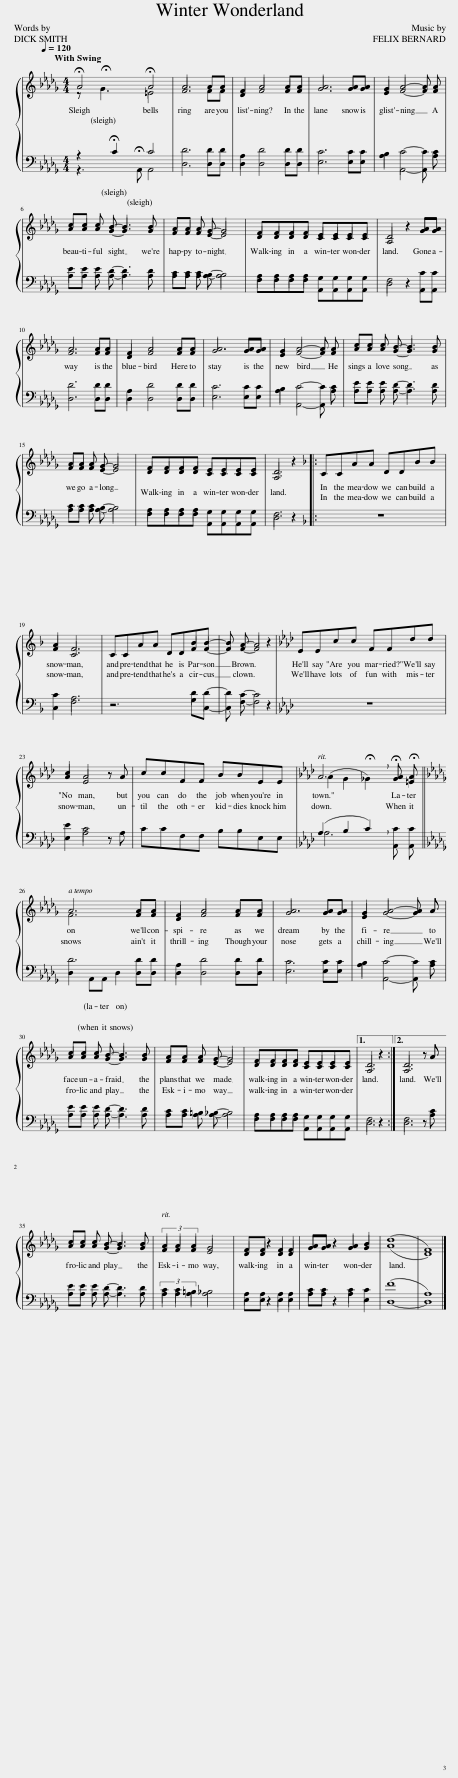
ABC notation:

X:1
%%score { ( 1 2 ) | ( 3 4 ) }
L:1/8
Q:1/4=120
M:4/4
I:linebreak $
K:Db
V:1 treble
V:2 treble
V:3 bass
V:4 bass
V:1
 !fermata!A4 !fermata!A4 | A6 AA | F2 A4 AA | A6 AA | G2 A4- A A |$ %5
 cc c B- B3 B | AA A G- G4 | FFFF EEEE | D4 z2 AA |$ A6 AA | %10
 F2 A4 AA | A6 AA | G2 A4- A A | cc c B- B3 B |$ AA A G- G4 | %15
 FFFF EEEE | D6 z2 |:[K:F] CCAA DDBB |$ A2 F6 | CCAA DDBB- | %20
 B A- A4 z2 |[K:Ab] EEcc FFdd |$ c2 A4 z A | ccFF BBEE |[K:Ab][Q:1/4=80] !breath!A6 !fermata!A !fermata!A ||$ %25
[K:Db][Q:1/4=120] A6 AA | F2 A4 AA | A6 AA | G2 A4- A A |$ cc c B- B3 B | %30
 AA A G- G4 | FFFF EEEE |1 D6 z2 :|2 D6 z A ||$ cc c B- B3 B | %35
[Q:1/4=100] (3A2 A2 A2 G4 | FF z2 F2 F2 | AA z2 A2 B2 | (d8 | F8) |] %40
V:2
 z !fermata!G3 =E4 | F6 FF | D2 F4 FF | G6 GG | E2 F4- F F |$ %5
 AA A G- G3 G | FF F E- E4 | DDDD CCCC | A,4 x2 GG |$ F6 FF | %10
 D2 F4 FF | G6 GG | E2 F4- F F | AA A G- G3 G |$ FF F E- E4 | %15
 DDDD CCCC | A,6 x2 |:[K:F] x8 |$ F2 C6 | x6 FF- | %20
 F F- F4 x2 |[K:Ab] x8 |$ A2 E4 x x | x8 |[K:Ab] (A2 G2 !fermata!_G2) G =E ||$ %25
[K:Db] F6 FF | D2 F4 FF | G6 GG | E2 G4- G x |$ AA A G- G3 G | %30
 FF F E- E4 | DDDD CCCC |1 A,6 x2 :|2 A,6 x x ||$ AA A G- G3 G | %35
 (3F2 F2 F2 E4 | DD x2 D2 D2 | GG x2 G2 G2 | (A8 | D8) |] %40
V:3
 z2 !fermata!C2 C4 | D6 DD | A,2 D4 DD | C6 CC | B,2 C4- C C |$ %5
 EE E D- D3 D | CC C B,- B,4 | A,A,A,A, G,G,G,G, | F,4 z2 CC |$ D6 DD | %10
 A,2 D4 DD | C6 CC | B,2 C4- C C | EE E D- D3 D |$ CC C B,- B,4 | %15
 A,A,A,A, G,G,G,G, | F,6 z2 |:[K:F] z8 |$ C2 A,6 | z6 DD- | %20
 D C- C4 z2 |[K:Ab] z8 |$ E2 C4 z A, | CCF,F, B,B,E,E, |[K:Ab] (A,2 B,2 !breath!C2) C C ||$ %25
[K:Db] D6 DD | A,2 D4 DD | C6 CC | B,2 C4- C C |$ EE E D- D3 D | %30
 CC =B, _B,- B,4 | A,A,A,A, G,G,G,G, |1 F,6 z2 :|2 F,6 z C ||$ EE E D- D3 D | %35
 (3C2 C2 =B,2 _B,4 | A,A, z2 A,2 A,2 | CC z2 C2 C2 | (F8 | A,8) |] %40
V:4
 z3 !fermata!A,, A,,4 | D,6 D,D, | D,2 D,4 D,D, | E,6 E,E, | A,2 A,,4- A,, A, |$ %5
 A,A, A, A,- A,3 A, | A,A, A, A,- A,4 | F,F,F,F, A,,A,,A,,A,, | D,4 x2 A,,A,, |$ D,6 D,D, | %10
 D,2 D,4 D,D, | E,6 E,E, | A,2 A,,4- A,, A, | A,A, A, A,- A,3 A, |$ A,A, A, A,- A,4 | %15
 F,F,F,F, A,,A,,A,,A,, | D,6 x2 |:[K:F] x8 |$ C,2 F,6 | x6 G,C,- | %20
 C, F,- F,4 x2 |[K:Ab] x8 |$ E,2 A,4 x x | x8 |[K:Ab] A,6 A,, A,, ||$ %25
[K:Db] D,2 A,,A,, D,2 D,D, | D,2 D,4 D,D, | E,6 E,E, | A,2 A,,4- A,, A, |$ A,A, A, A,- A,3 A, | %30
 A,A, A, A,- A,4 | F,F,F,F, A,,A,,A,,A,, |1 D,6 x2 :|2 D,6 x A, ||$ A,A, A, A,- A,3 A, | %35
 (3A,2 A,2 A,2 A,4 | E,E, x2 E,2 E,2 | A,A, x2 A,2 E,2 | D,8- | D,8 |] %40
